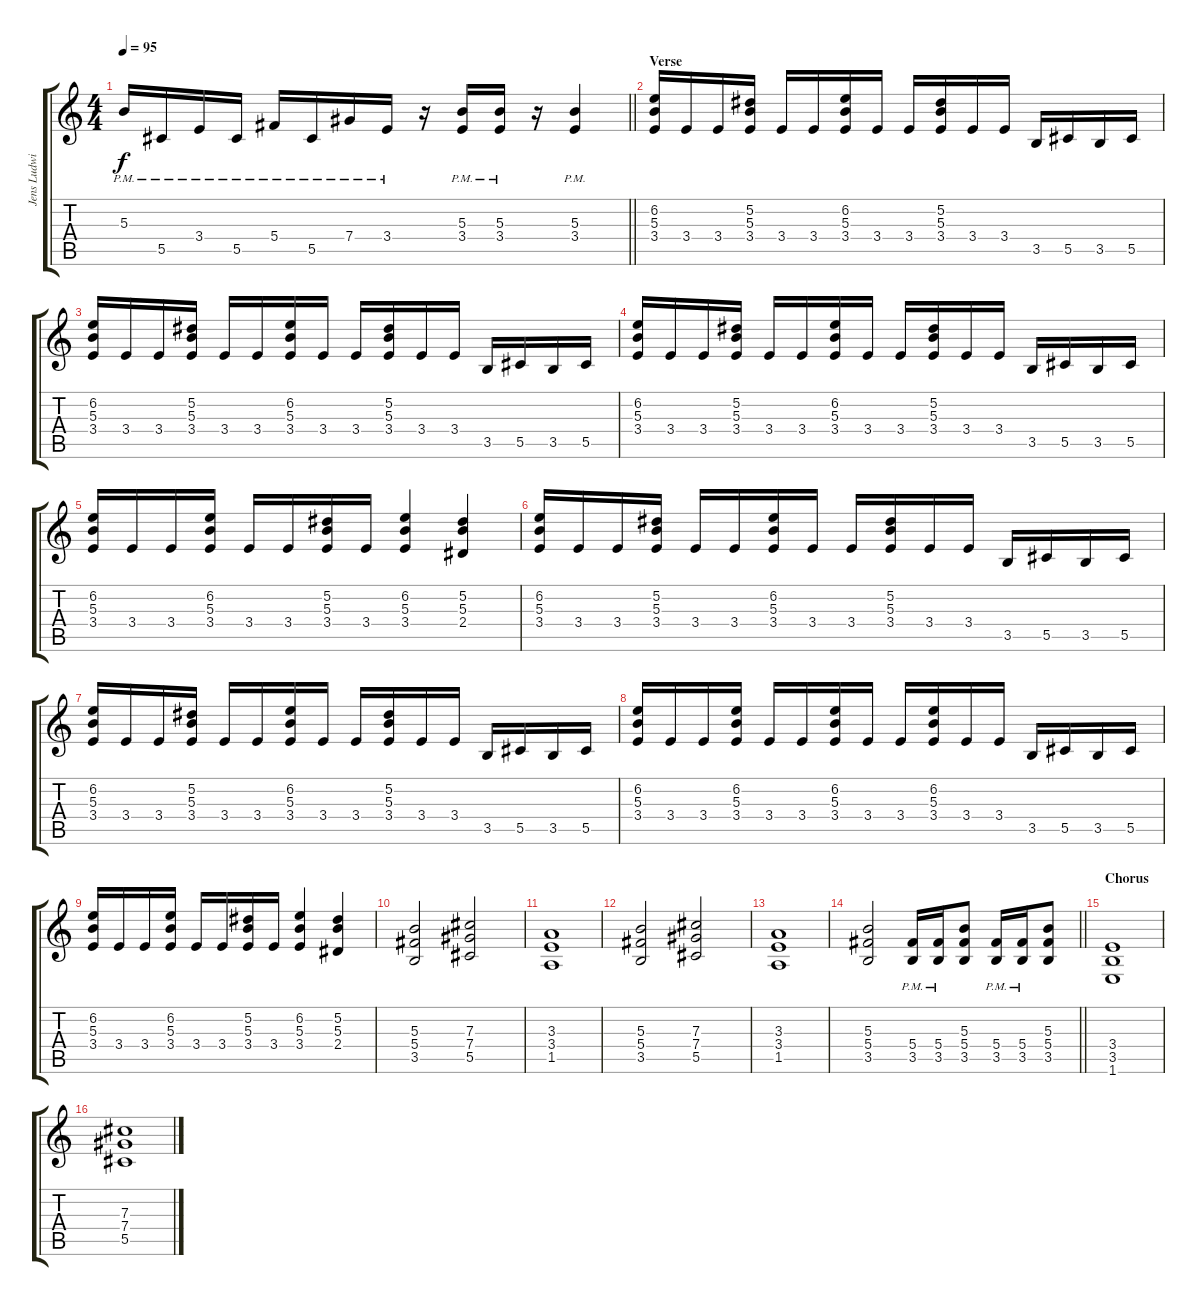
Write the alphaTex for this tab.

\track ("Jens Ludwig" "Jens Ludwi") {instrument distortionguitar}
\staff {score tabs}
\tuning (Eb4 Bb3 Gb3 Db3 Ab2 Eb2) {hide}
\ts (4 4)
\tempo 95
\clef g2
\barLineRight lightlight
\ks c
5.3{pm}.16{dy f} 5.5{pm}.16 3.4{pm}.16 5.5{pm}.16 5.4{pm}.16 5.5{pm}.16 7.4{pm}.16 3.4{pm}.16 r.16 (5.3{pm} 3.4{pm}).16 (5.3{pm} 3.4{pm}).16 r.16 (5.3{pm} 3.4{pm}).4 |
\section ("" "Verse")
(6.2 5.3 3.4).16 3.4.16 3.4.16 (5.2 5.3 3.4).16 3.4.16 3.4.16 (6.2 5.3 3.4).16 3.4.16 3.4.16 (5.2 5.3 3.4).16 3.4.16 3.4.16 3.5.16 5.5.16 3.5.16 5.5.16 |
(6.2 5.3 3.4).16 3.4.16 3.4.16 (5.2 5.3 3.4).16 3.4.16 3.4.16 (6.2 5.3 3.4).16 3.4.16 3.4.16 (5.2 5.3 3.4).16 3.4.16 3.4.16 3.5.16 5.5.16 3.5.16 5.5.16 |
(6.2 5.3 3.4).16 3.4.16 3.4.16 (5.2 5.3 3.4).16 3.4.16 3.4.16 (6.2 5.3 3.4).16 3.4.16 3.4.16 (5.2 5.3 3.4).16 3.4.16 3.4.16 3.5.16 5.5.16 3.5.16 5.5.16 |
(6.2 5.3 3.4).16 3.4.16 3.4.16 (6.2 5.3 3.4).16 3.4.16 3.4.16 (5.2 5.3 3.4).16 3.4.16 (6.2 5.3 3.4).4 (5.2 5.3 2.4).4 |
(6.2 5.3 3.4).16 3.4.16 3.4.16 (5.2 5.3 3.4).16 3.4.16 3.4.16 (6.2 5.3 3.4).16 3.4.16 3.4.16 (5.2 5.3 3.4).16 3.4.16 3.4.16 3.5.16 5.5.16 3.5.16 5.5.16 |
(6.2 5.3 3.4).16 3.4.16 3.4.16 (5.2 5.3 3.4).16 3.4.16 3.4.16 (6.2 5.3 3.4).16 3.4.16 3.4.16 (5.2 5.3 3.4).16 3.4.16 3.4.16 3.5.16 5.5.16 3.5.16 5.5.16 |
(6.2 5.3 3.4).16 3.4.16 3.4.16 (6.2 5.3 3.4).16 3.4.16 3.4.16 (6.2 5.3 3.4).16 3.4.16 3.4.16 (6.2 5.3 3.4).16 3.4.16 3.4.16 3.5.16 5.5.16 3.5.16 5.5.16 |
(6.2 5.3 3.4).16 3.4.16 3.4.16 (6.2 5.3 3.4).16 3.4.16 3.4.16 (5.2 5.3 3.4).16 3.4.16 (6.2 5.3 3.4).4 (5.2 5.3 2.4).4 |
(5.3 5.4 3.5).2 (7.3 7.4 5.5).2 |
(3.3 3.4 1.5).1 |
(5.3 5.4 3.5).2 (7.3 7.4 5.5).2 |
(3.3 3.4 1.5).1 |
\barLineRight lightlight
(5.3 5.4 3.5).2 (5.4{pm} 3.5{pm}).16 (5.4{pm} 3.5{pm}).16 (5.3 5.4 3.5).8 (5.4{pm} 3.5{pm}).16 (5.4{pm} 3.5{pm}).16 (5.3 5.4 3.5).8 |
\section ("" "Chorus")
(3.4 3.5 1.6).1 |
(7.3 7.4 5.5).1
